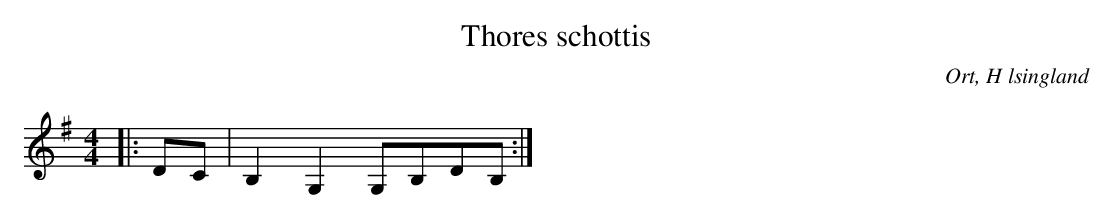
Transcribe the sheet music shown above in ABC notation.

X:1
T:Thores schottis
O:Ort, H lsingland
M:4/4
L:1/8
K:G
|: DC | B,2 G,2 G,B,DB, :|
